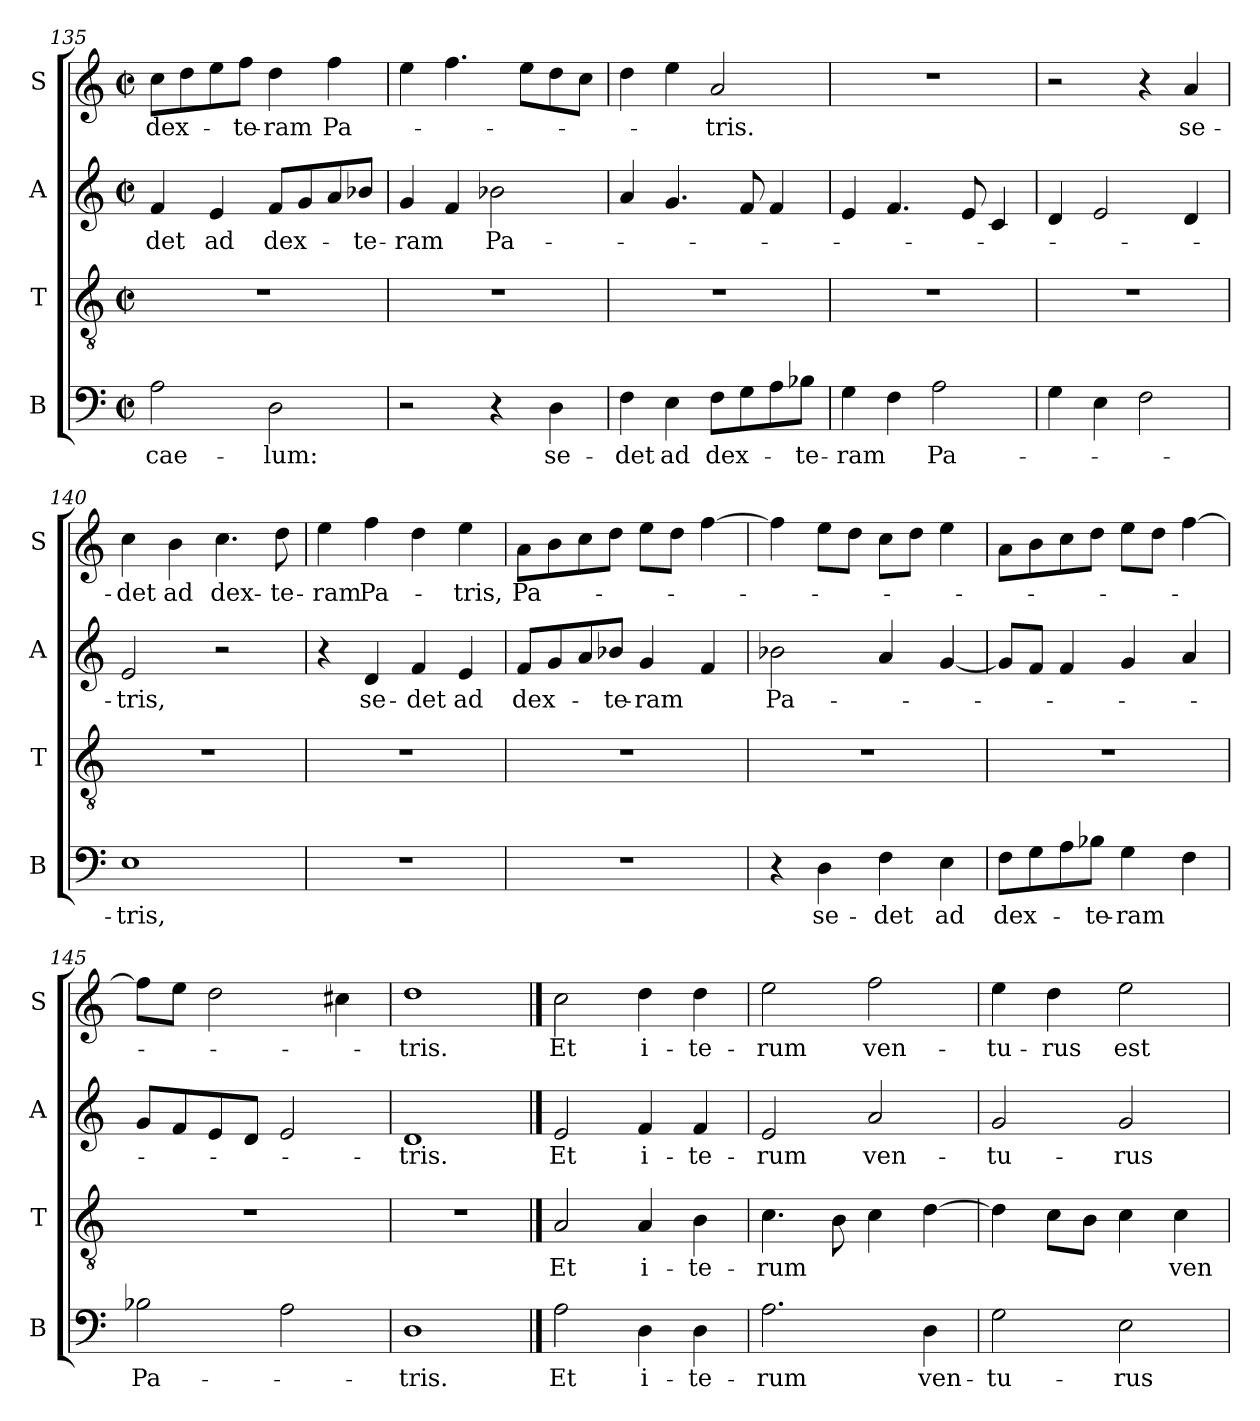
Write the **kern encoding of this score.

**kern	**text	**kern	**text	**kern	**text	**kern	**text
*part4	*part4	*part3	*part3	*part2	*part2	*part1	*part1
*staff4	*staff4	*staff3	*staff3	*staff2	*staff2	*staff1	*staff1
*I"B	*	*I"T	*	*I"A	*	*I"S	*
*I'B	*	*I'T	*	*I'A	*	*I'S	*
*clefF4	*	*clefGv2	*	*clefG2	*	*clefG2	*
*k[]	*	*k[]	*	*k[]	*	*k[]	*
*M2/2	*	*M2/2	*	*M2/2	*	*M2/2	*
*met(c|)	*	*met(c|)	*	*met(c|)	*	*met(c|)	*
=135	=135	=135	=135	=135	=135	=135	=135
!	!LO:LY:b	!	!	!	!LO:LY:b	!	!LO:LY:b
2A\	cae-	1r	.	4f/	-det	8cc\L	dex-
.	.	.	.	.	.	8dd\	.
!	!	!	!	!	!LO:LY:b	!	!
.	.	.	.	4e/	ad	8ee\	.
!	!	!	!	!	!	!	!LO:LY:b
.	.	.	.	.	.	8ff\J	te-
!	!LO:LY:b	!	!	!	!LO:LY:b	!	!LO:LY:b
2D\	-lum:	.	.	8f/L	dex-	4dd\	-ram
.	.	.	.	8g/	.	.	.
!	!	!	!	!	!	!	!LO:LY:b
.	.	.	.	8a/	.	4ff\	Pa-
!	!	!	!	!	!LO:LY:b	!	!
.	.	.	.	8b-X/J	te-	.	.
=136	=136	=136	=136	=136	=136	=136	=136
!	!	!	!	!	!LO:LY:b	!	!
2r	.	1r	.	4g/	-ram	4ee\	.
.	.	.	.	4f/	.	4.ff\	.
!	!	!	!	!	!LO:LY:b	!	!
4r	.	.	.	2b-X\	Pa-	.	.
.	.	.	.	.	.	8ee\L	.
!	!LO:LY:b	!	!	!	!	!	!
4D\	se-	.	.	.	.	8dd\	.
.	.	.	.	.	.	8cc\J	.
=137	=137	=137	=137	=137	=137	=137	=137
!	!LO:LY:b	!	!	!	!	!	!
4F\	-det	1r	.	4a/	.	4dd\	.
!	!LO:LY:b	!	!	!	!	!	!
4E\	ad	.	.	4.g/	.	4ee\	.
!	!LO:LY:b	!	!	!	!	!	!LO:LY:b
8F\L	dex-	.	.	.	.	2a/	-tris.
8G\	.	.	.	8f/	.	.	.
8A\	.	.	.	4f/	.	.	.
!	!LO:LY:b	!	!	!	!	!	!
8B-X\J	te-	.	.	.	.	.	.
=138	=138	=138	=138	=138	=138	=138	=138
!	!LO:LY:b	!	!	!	!	!	!
4G\	-ram	1r	.	4e/	.	1r	.
4F\	.	.	.	4.f/	.	.	.
!	!LO:LY:b	!	!	!	!	!	!
2A\	Pa-	.	.	.	.	.	.
.	.	.	.	8e/	.	.	.
.	.	.	.	4c/	.	.	.
=139	=139	=139	=139	=139	=139	=139	=139
4G\	.	1r	.	4d/	.	2r	.
4E\	.	.	.	2e/	.	.	.
2F\	.	.	.	.	.	4r	.
!	!	!	!	!	!	!	!LO:LY:b
.	.	.	.	4d/	.	4a/	se-
=140	=140	=140	=140	=140	=140	=140	=140
!	!LO:LY:b	!	!	!	!LO:LY:b	!	!LO:LY:b
1E	-tris,	1r	.	2e/	-tris,	4cc\	-det
!	!	!	!	!	!	!	!LO:LY:b
.	.	.	.	.	.	4b\	ad
!	!	!	!	!	!	!	!LO:LY:b
.	.	.	.	2r	.	4.cc\	dex-
!	!	!	!	!	!	!	!LO:LY:b
.	.	.	.	.	.	8dd\	-te-
=141	=141	=141	=141	=141	=141	=141	=141
!	!	!	!	!	!	!	!LO:LY:b
1r	.	1r	.	4r	.	4ee\	-ram
!	!	!	!	!	!LO:LY:b	!	!LO:LY:b
.	.	.	.	4d/	se-	4ff\	Pa-
!	!	!	!	!	!LO:LY:b	!	!
.	.	.	.	4f/	-det	4dd\	.
!	!	!	!	!	!LO:LY:b	!	!LO:LY:b
.	.	.	.	4e/	ad	4ee\	-tris,
=142	=142	=142	=142	=142	=142	=142	=142
!	!	!	!	!	!LO:LY:b	!	!LO:LY:b
1r	.	1r	.	8f/L	dex-	8a\L	Pa-
.	.	.	.	8g/	.	8b\	.
.	.	.	.	8a/	.	8cc\	.
!	!	!	!	!	!LO:LY:b	!	!
.	.	.	.	8b-X/J	-te-	8dd\J	.
!	!	!	!	!	!LO:LY:b	!	!
.	.	.	.	4g/	-ram	8ee\L	.
.	.	.	.	.	.	8dd\J	.
.	.	.	.	4f/	.	[4ff\	.
=143	=143	=143	=143	=143	=143	=143	=143
!	!	!	!	!	!LO:LY:b	!	!
4r	.	1r	.	2b-X\	Pa-	4ff\]	.
!	!LO:LY:b	!	!	!	!	!	!
4D\	se-	.	.	.	.	8ee\L	.
.	.	.	.	.	.	8dd\J	.
!	!LO:LY:b	!	!	!	!	!	!
4F\	-det	.	.	4a/	.	8cc\L	.
.	.	.	.	.	.	8dd\J	.
!	!LO:LY:b	!	!	!	!	!	!
4E\	ad	.	.	[4g/	.	4ee\	.
=144	=144	=144	=144	=144	=144	=144	=144
*	*	*	*	*	*	*MM96	*
!	!LO:LY:b	!	!	!	!	!	!
8F\L	dex-	1r	.	8g/L]	.	8a\L	.
8G\	.	.	.	8f/J	.	8b\	.
8A\	.	.	.	4f/	.	8cc\	.
!	!LO:LY:b	!	!	!	!	!	!
8B-X\J	-te-	.	.	.	.	8dd\J	.
!	!LO:LY:b	!	!	!	!	!	!
4G\	-ram	.	.	4g/	.	8ee\L	.
.	.	.	.	.	.	8dd\J	.
4F\	.	.	.	4a/	.	[4ff\	.
=145	=145	=145	=145	=145	=145	=145	=145
*	*	*	*	*	*	*MM84	*
!	!LO:LY:b	!	!	!	!	!	!
2B-X\	Pa-	1r	.	8g/L	.	8ff\L]	.
.	.	.	.	8f/	.	8ee\J	.
.	.	.	.	8e/	.	2dd\	.
.	.	.	.	8d/J	.	.	.
2A\	.	.	.	2e/	.	.	.
.	.	.	.	.	.	4cc#X\	.
=146	=146	=146	=146	=146	=146	=146	=146
!	!LO:LY:b	!	!	!	!LO:LY:b	!	!LO:LY:b
1D	-tris.	1r	.	1d	-tris.	1dd	-tris.
==147	==147	==147	==147	==147	==147	==147	==147
*	*	*	*	*	*	*MM112	*
!	!LO:LY:b	!	!LO:LY:b	!	!LO:LY:b	!	!LO:LY:b
2A\	Et	2A/	Et	2e/	Et	2cc\	Et
!	!LO:LY:b	!	!LO:LY:b	!	!LO:LY:b	!	!LO:LY:b
4D\	i-	4A/	i-	4f/	i-	4dd\	i-
!	!LO:LY:b	!	!LO:LY:b	!	!LO:LY:b	!	!LO:LY:b
4D\	-te-	4B\	-te-	4f/	-te-	4dd\	-te-
=148	=148	=148	=148	=148	=148	=148	=148
!	!LO:LY:b	!	!LO:LY:b	!	!LO:LY:b	!	!LO:LY:b
2.A\	-rum	4.c\	-rum	2e/	-rum	2ee\	-rum
.	.	8B\	.	.	.	.	.
!	!	!	!	!	!LO:LY:b	!	!LO:LY:b
.	.	4c\	.	2a/	ven-	2ff\	ven-
!	!LO:LY:b	!	!	!	!	!	!
4D\	ven-	[4d\	.	.	.	.	.
=149	=149	=149	=149	=149	=149	=149	=149
!	!LO:LY:b	!	!	!	!LO:LY:b	!	!LO:LY:b
2G\	-tu-	4d\]	.	2g/	-tu-	4ee\	-tu-
!	!	!	!	!	!	!	!LO:LY:b
.	.	8c\L	.	.	.	4dd\	-rus
.	.	8B\J	.	.	.	.	.
!	!LO:LY:b	!	!	!	!LO:LY:b	!	!LO:LY:b
2E\	-rus	4c\	.	2g/	-rus	2ee\	est
!	!	!	!LO:LY:b	!	!	!	!
.	.	4c\	ven-	.	.	.	.
=	=	=	=	=	=	=	=
*-	*-	*-	*-	*-	*-	*-	*-
